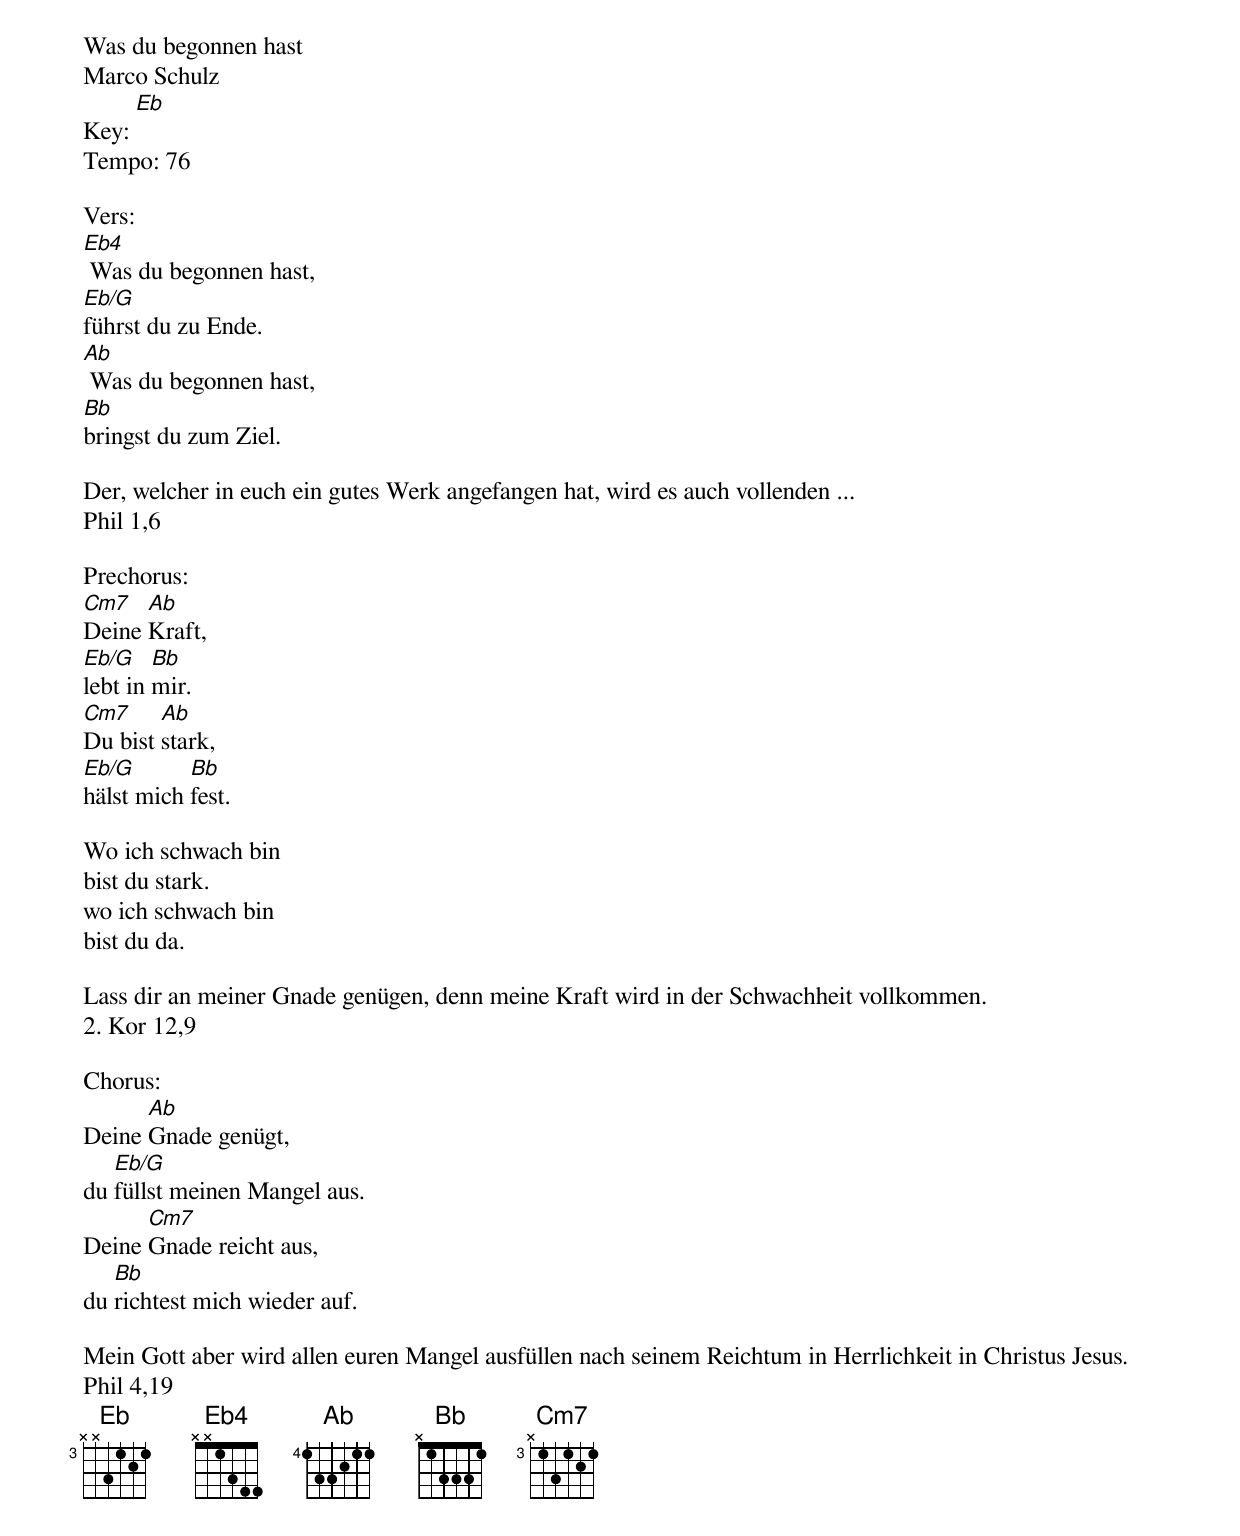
Was du begonnen hast
Marco Schulz
Key: [Eb]
Tempo: 76

Vers:
[Eb4] Was du begonnen hast,
[Eb/G]führst du zu Ende.
[Ab] Was du begonnen hast,
[Bb]bringst du zum Ziel.

Der, welcher in euch ein gutes Werk angefangen hat, wird es auch vollenden ...
Phil 1,6

Prechorus:
[Cm7]Deine [Ab]Kraft,
[Eb/G]lebt in [Bb]mir.
[Cm7]Du bist [Ab]stark,
[Eb/G]hälst mich [Bb]fest.

Wo ich schwach bin
bist du stark.
wo ich schwach bin
bist du da.

Lass dir an meiner Gnade genügen, denn meine Kraft wird in der Schwachheit vollkommen.
2. Kor 12,9

Chorus:
Deine [Ab]Gnade genügt,
du [Eb/G]füllst meinen Mangel aus.
Deine [Cm7]Gnade reicht aus,
du [Bb]richtest mich wieder auf.

Mein Gott aber wird allen euren Mangel ausfüllen nach seinem Reichtum in Herrlichkeit in Christus Jesus.
Phil 4,19
